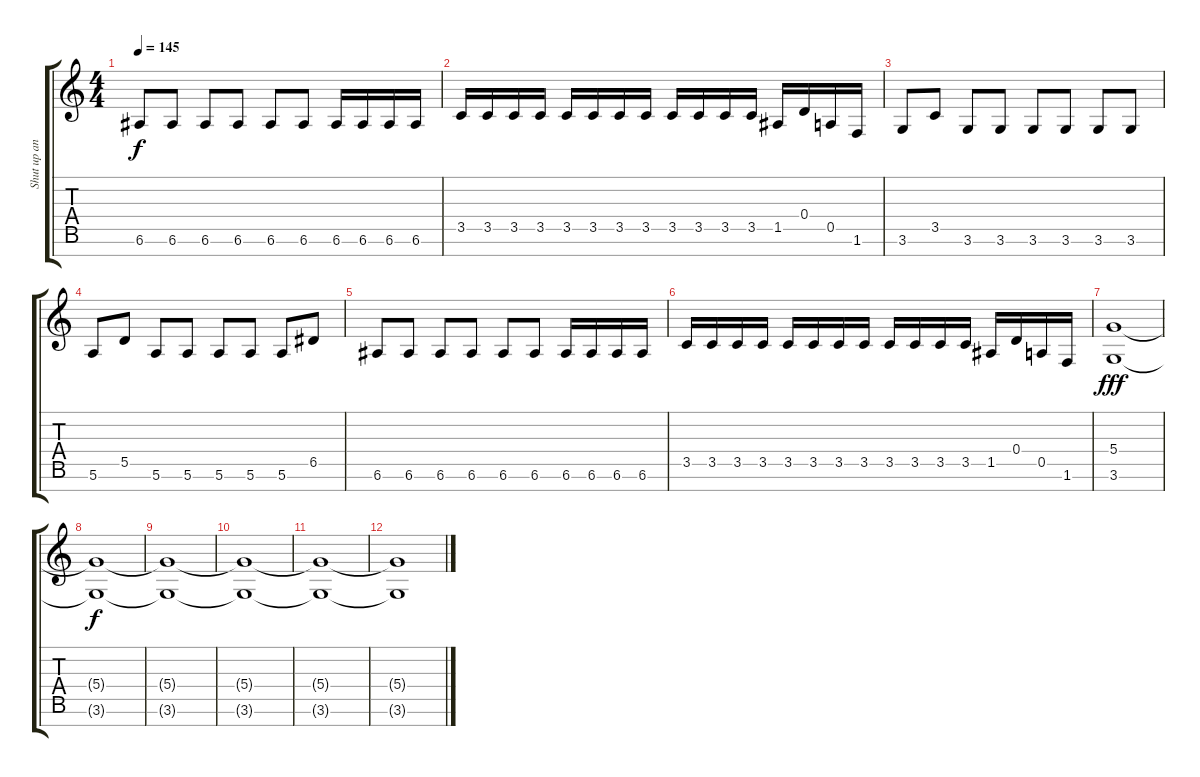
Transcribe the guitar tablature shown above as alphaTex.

\track ("Shut up and dance!" "Shut up an") {instrument electricbassfinger}
\staff {score tabs}
\tuning (E4 B3 G3 D3 A2 E2 B1) {hide}
\ts (4 4)
\tempo 145
\clef g2
\ks c
6.6.8{dy f} 6.6.8 6.6.8 6.6.8 6.6.8 6.6.8 6.6.16 6.6.16 6.6.16 6.6.16 |
3.5.16 3.5.16 3.5.16 3.5.16 3.5.16 3.5.16 3.5.16 3.5.16 3.5.16 3.5.16 3.5.16 3.5.16 1.5.16 0.4.16 0.5.16 1.6.16 |
3.6.8 3.5.8 3.6.8 3.6.8 3.6.8 3.6.8 3.6.8 3.6.8 |
5.6.8 5.5.8 5.6.8 5.6.8 5.6.8 5.6.8 5.6.8 6.5.8 |
6.6.8 6.6.8 6.6.8 6.6.8 6.6.8 6.6.8 6.6.16 6.6.16 6.6.16 6.6.16 |
3.5.16 3.5.16 3.5.16 3.5.16 3.5.16 3.5.16 3.5.16 3.5.16 3.5.16 3.5.16 3.5.16 3.5.16 1.5.16 0.4.16 0.5.16 1.6.16 |
(5.4 3.6).1{dy fff} |
(5.4{t} 3.6{t}).1{dy f} |
(5.4{t} 3.6{t}).1 |
(5.4{t} 3.6{t}).1 |
(5.4{t} 3.6{t}).1 |
(5.4{t} 3.6{t}).1
